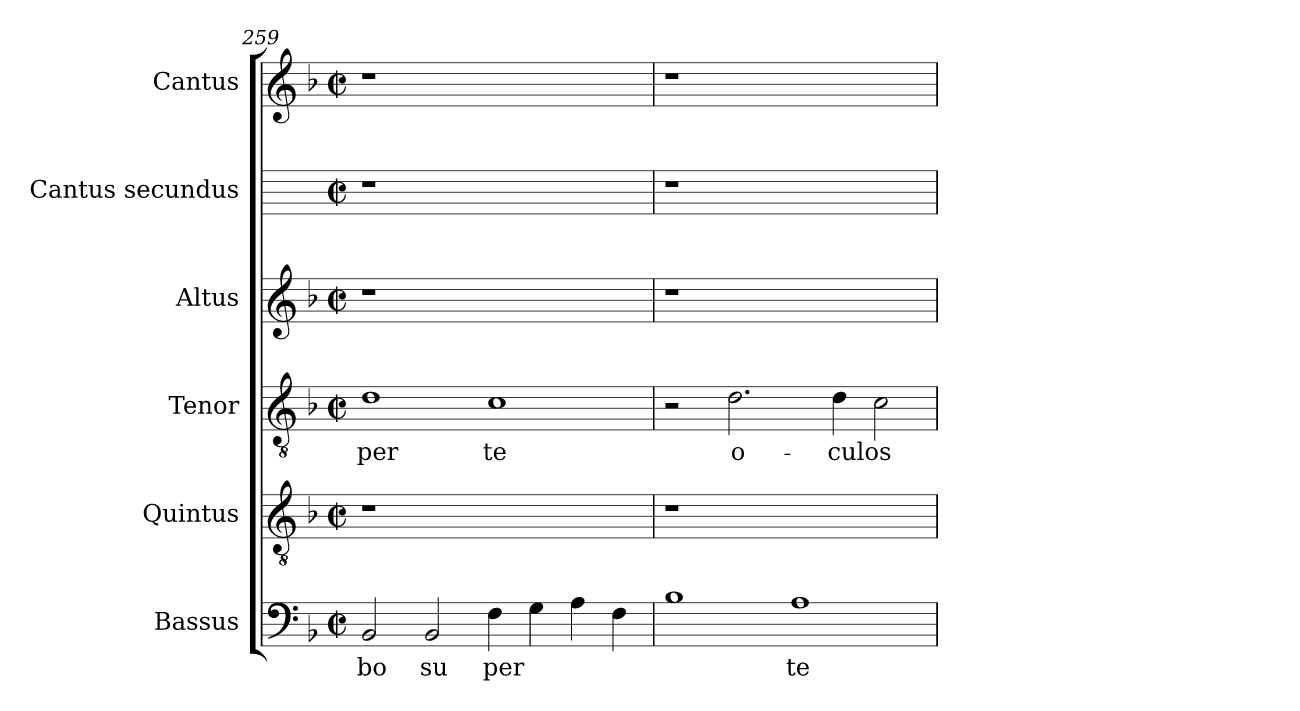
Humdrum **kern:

**kern	**text	**kern	**kern	**text	**kern	**kern	**kern
*part6	*part6	*part5	*part4	*part4	*part3	*part2	*part1
*staff6	*staff6	*staff5	*staff4	*staff4	*staff3	*staff2	*staff1
*I"Bassus	*	*I"Quintus	*I"Tenor	*	*I"Altus	*I"Cantus  secundus	*I"Cantus
*I'B	*	*I'Q	*I'T	*	*I'A	*	*I'C
*clefF4	*	*clefGv2	*clefGv2	*	*clefG2	*	*clefG2
*k[b-]	*	*k[b-]	*k[b-]	*	*k[b-]	*k[]	*k[b-]
*F:	*	*F:	*F:	*	*F:	*C:	*F:
*M2/2	*	*M2/2	*M2/2	*	*M2/2	*M2/2	*M2/2
*met(c|)	*	*met(c|)	*met(c|)	*	*met(c|)	*met(c|)	*met(c|)
=259	=259	=259	=259	=259	=259	=259	=259
!	!LO:LY:b:cj	!	!	!LO:LY:b:cj	!	!	!
2BB-/	bo	1r	1d	-per	1r	1r	1r
!	!LO:LY:b:cj	!	!	!	!	!	!
2BB-/	su	.	.	.	.	.	.
!	!LO:LY:b:cj	!	!	!LO:LY:b:cj	!	!	!
4F\	per	1ryy	1c	te	1ryy	1ryy	1ryy
!	!LO:LY:b:cj	!	!	!	!	!	!
4G\	.	.	.	.	.	.	.
!	!LO:LY:b:cj	!	!	!	!	!	!
4A\	.	.	.	.	.	.	.
!	!LO:LY:b:cj	!	!	!	!	!	!
4F\	.	.	.	.	.	.	.
=260	=260	=260	=260	=260	=260	=260	=260
!	!LO:LY:b:cj	!	!	!	!	!	!
1B-	.	1r	2r	.	1r	1r	1r
!	!	!	!	!LO:LY:b:cj	!	!	!
.	.	.	2.d\	o-	.	.	.
!	!LO:LY:b:cj	!	!	!	!	!	!
1A	te	1ryy	.	.	1ryy	1ryy	1ryy
!	!	!	!	!LO:LY:b:cj	!	!	!
.	.	.	4d\	-culos	.	.	.
!	!	!	!	!LO:LY:b:cj	!	!	!
.	.	.	2c\	.	.	.	.
=	=	=	=	=	=	=	=
*-	*-	*-	*-	*-	*-	*-	*-
